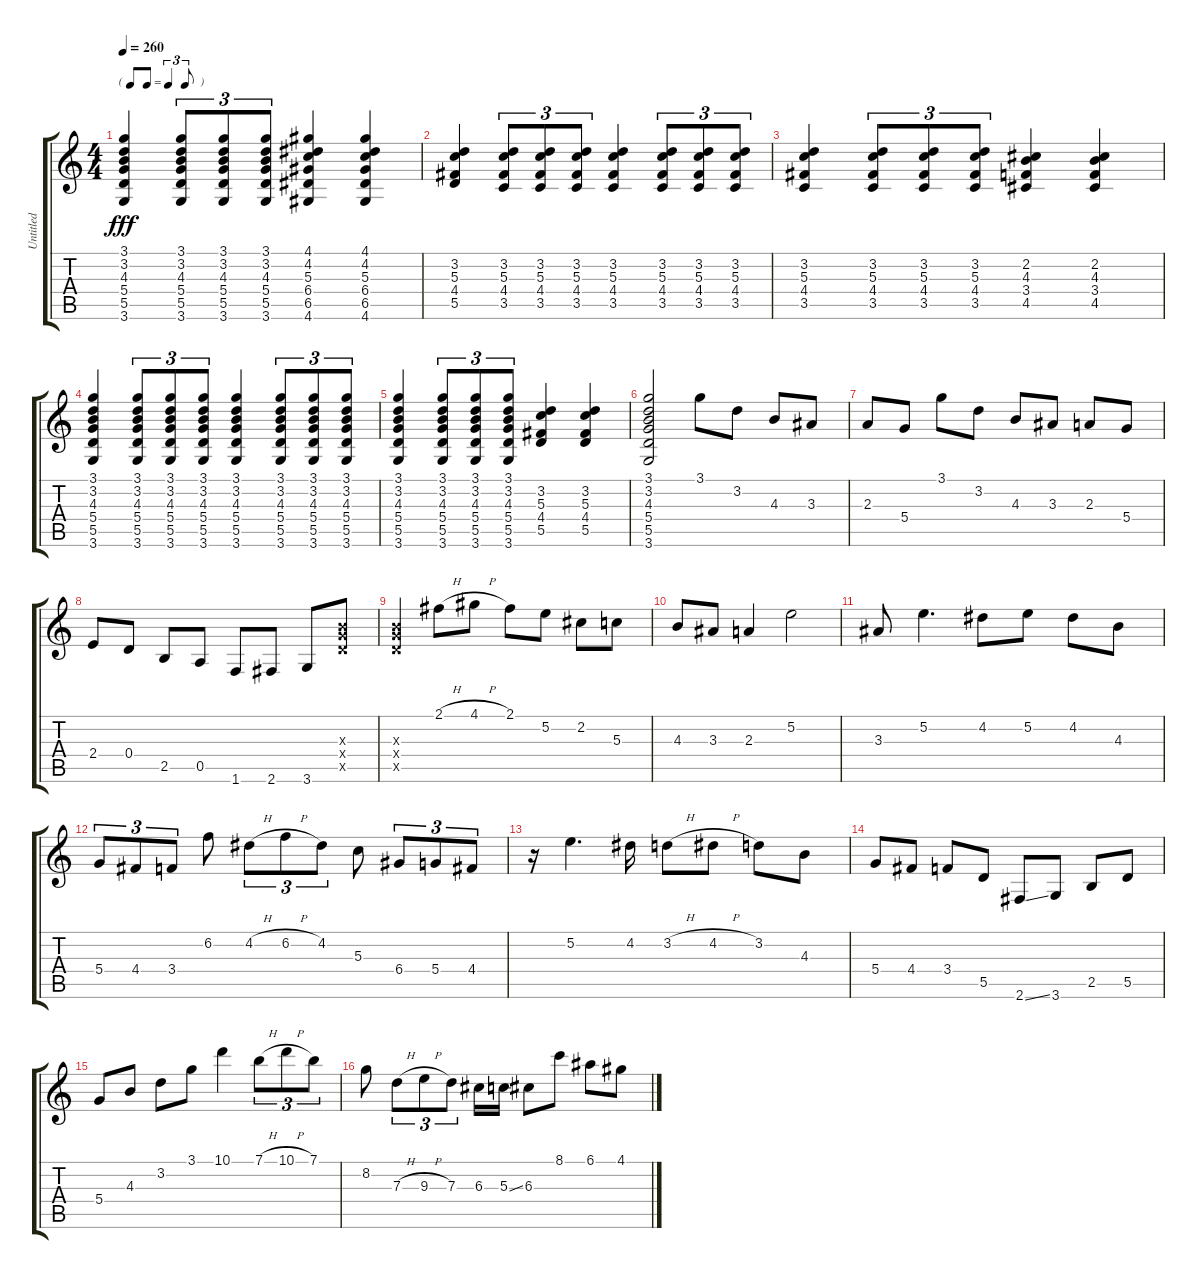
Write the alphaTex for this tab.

\track ("Untitled" "Untitled") {instrument acousticguitarsteel}
\staff {score tabs}
\tuning (E4 B3 G3 D3 A2 E2) {hide}
\ts (4 4)
\tf triplet8th
\tempo 260
\clef g2
\ks c
(3.1 3.2 4.3 5.4 5.5 3.6).4{dy fff} (3.1 3.2 4.3 5.4 5.5 3.6).8{tu (3 2)} (3.1 3.2 4.3 5.4 5.5 3.6).8{tu (3 2)} (3.1 3.2 4.3 5.4 5.5 3.6).8{tu (3 2)} (4.1 4.2 5.3 6.4 6.5 4.6).4 (4.1 4.2 5.3 6.4 6.5 4.6).4 |
(3.2 5.3 4.4 5.5).4 (3.2 5.3 4.4 3.5).8{tu (3 2)} (3.2 5.3 4.4 3.5).8{tu (3 2)} (3.2 5.3 4.4 3.5).8{tu (3 2)} (3.2 5.3 4.4 3.5).4 (3.2 5.3 4.4 3.5).8{tu (3 2)} (3.2 5.3 4.4 3.5).8{tu (3 2)} (3.2 5.3 4.4 3.5).8{tu (3 2)} |
(3.2 5.3 4.4 3.5).4 (3.2 5.3 4.4 3.5).8{tu (3 2)} (3.2 5.3 4.4 3.5).8{tu (3 2)} (3.2 5.3 4.4 3.5).8{tu (3 2)} (2.2 4.3 3.4 4.5).4 (2.2 4.3 3.4 4.5).4 |
(3.1 3.2 4.3 5.4 5.5 3.6).4 (3.1 3.2 4.3 5.4 5.5 3.6).8{tu (3 2)} (3.1 3.2 4.3 5.4 5.5 3.6).8{tu (3 2)} (3.1 3.2 4.3 5.4 5.5 3.6).8{tu (3 2)} (3.1 3.2 4.3 5.4 5.5 3.6).4 (3.1 3.2 4.3 5.4 5.5 3.6).8{tu (3 2)} (3.1 3.2 4.3 5.4 5.5 3.6).8{tu (3 2)} (3.1 3.2 4.3 5.4 5.5 3.6).8{tu (3 2)} |
(3.1 3.2 4.3 5.4 5.5 3.6).4 (3.1 3.2 4.3 5.4 5.5 3.6).8{tu (3 2)} (3.1 3.2 4.3 5.4 5.5 3.6).8{tu (3 2)} (3.1 3.2 4.3 5.4 5.5 3.6).8{tu (3 2)} (3.2 5.3 4.4 5.5).4 (3.2 5.3 4.4 5.5).4 |
(3.1 3.2 4.3 5.4 5.5 3.6).2 3.1.8 3.2.8 4.3.8 3.3.8 |
2.3.8 5.4.8 3.1.8 3.2.8 4.3.8 3.3.8 2.3.8 5.4.8 |
2.4.8 0.4.8 2.5.8 0.5.8 1.6.8 2.6.8 3.6.8 (4.3{x} 5.4{x} 5.5{x}).8 |
(4.3{x} 5.4{x} 5.5{x}).4 2.1{h}.8 4.1{h}.8 2.1.8 5.2.8 2.2.8 5.3.8 |
4.3.8 3.3.8 2.3.4 5.2.2 |
3.3.8 5.2.4{d} 4.2.8 5.2.8 4.2.8 4.3.8 |
5.4.8{tu (3 2)} 4.4.8{tu (3 2)} 3.4.8{tu (3 2)} 6.2.8 4.2{h}.8{tu (3 2)} 6.2{h}.8{tu (3 2)} 4.2.8{tu (3 2)} 5.3.8 6.4.8{tu (3 2)} 5.4.8{tu (3 2)} 4.4.8{tu (3 2)} |
r.16 5.2.4{d} 4.2.16 3.2{h}.8 4.2{h}.8 3.2.8 4.3.8 |
5.4.8 4.4.8 3.4.8 5.5.8 2.6{ss}.8 3.6.8 2.5.8 5.5.8 |
5.4.8 4.3.8 3.2.8 3.1.8 10.1.4 7.1{h}.8{tu (3 2)} 10.1{h}.8{tu (3 2)} 7.1.8{tu (3 2)} |
8.2.8 7.3{h}.8{tu (3 2)} 9.3{h}.8{tu (3 2)} 7.3.8{tu (3 2)} 6.3.16 5.3{ss}.16 6.3.8 8.1.8 6.1.8 4.1.8
